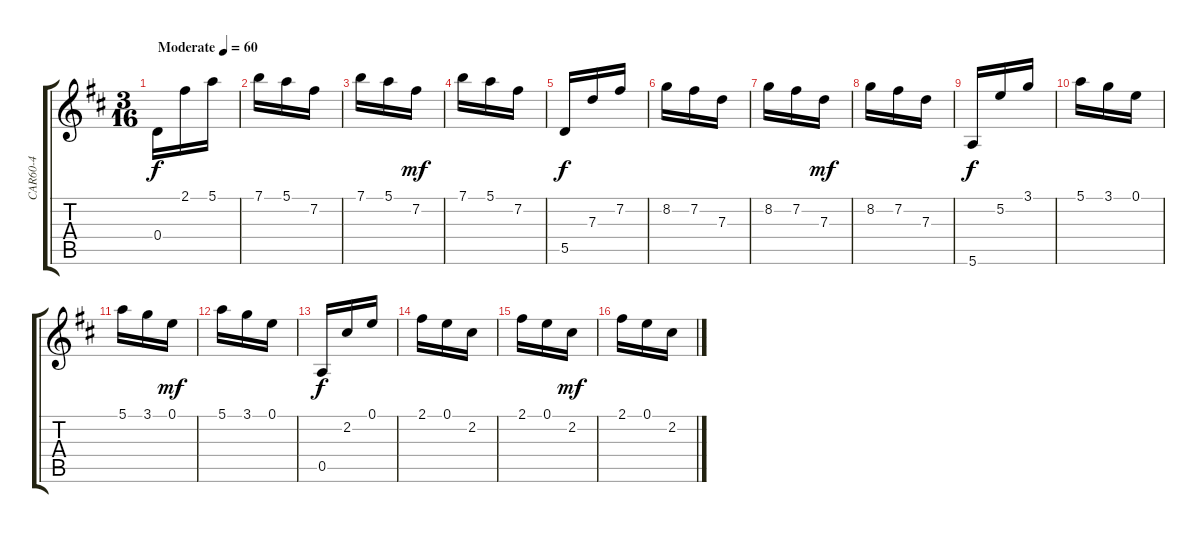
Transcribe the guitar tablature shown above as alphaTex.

\track ("CAR60-4             " "CAR60-4   ") {instrument acousticguitarnylon}
\staff {score tabs}
\tuning (E4 B3 G3 D3 A2 E2) {hide}
\ts (3 16)
\tempo (60 "Moderate")
\clef g2
\ks d
0.4.16{dy f instrument acousticguitarnylon} 2.1.16 5.1.16 |
7.1.16 5.1.16 7.2.16 |
7.1.16 5.1.16 7.2.16{dy mf} |
7.1.16 5.1.16 7.2.16 |
5.5.16{dy f} 7.3.16 7.2.16 |
8.2.16 7.2.16 7.3.16 |
8.2.16 7.2.16 7.3.16{dy mf} |
8.2.16 7.2.16 7.3.16 |
5.6.16{dy f} 5.2.16 3.1.16 |
5.1.16 3.1.16 0.1.16 |
5.1.16 3.1.16 0.1.16{dy mf} |
5.1.16 3.1.16 0.1.16 |
0.5.16{dy f} 2.2.16 0.1.16 |
2.1.16 0.1.16 2.2.16 |
2.1.16 0.1.16 2.2.16{dy mf} |
2.1.16 0.1.16 2.2.16
